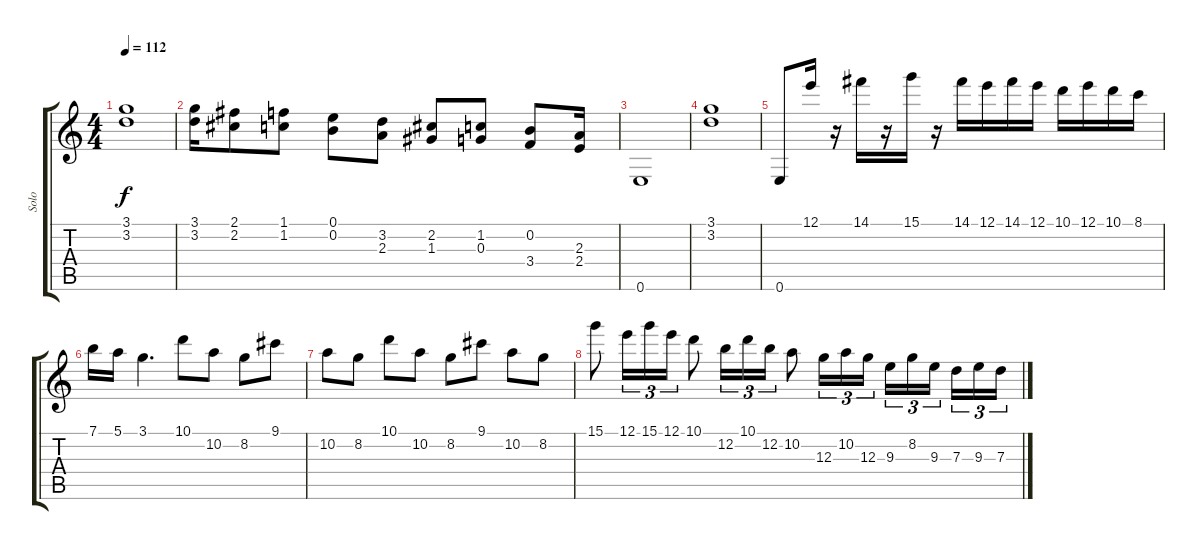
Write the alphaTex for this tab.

\track ("Solo" "Solo") {instrument distortionguitar}
\staff {score tabs}
\tuning (E4 B3 G3 D3 A2 E2) {hide}
\ts (4 4)
\tempo 112
\clef g2
\ks c
(3.1{t} 3.2{t}).1{dy f} |
(3.1 3.2).16 (2.1 2.2).8 (1.1 1.2).8 (0.1 0.2).8 (3.2 2.3).8 (2.2 1.3).8 (1.2 0.3).8 (0.2 3.4).8 (2.3 2.4).16 |
0.6.1 |
(3.1 3.2).1 |
0.6.8 12.1.16 r.16 14.1.16 r.16 15.1.16 r.16 14.1.16 12.1.16 14.1.16 12.1.16 10.1.16 12.1.16 10.1.16 8.1.16 |
7.1.16 5.1.16 3.1.4{d} 10.1.8 10.2.8 8.2.8 9.1.8 |
10.2.8 8.2.8 10.1.8 10.2.8 8.2.8 9.1.8 10.2.8 8.2.8 |
15.1.8 12.1.16{tu (3 2)} 15.1.16{tu (3 2)} 12.1.16{tu (3 2)} 10.1.8 12.2.16{tu (3 2)} 10.1.16{tu (3 2)} 12.2.16{tu (3 2)} 10.2.8 12.3.16{tu (3 2)} 10.2.16{tu (3 2)} 12.3.16{tu (3 2)} 9.3.16{tu (3 2)} 8.2.16{tu (3 2)} 9.3.16{tu (3 2) beam splitsecondary} 7.3.16{tu (3 2)} 9.3.16{tu (3 2)} 7.3.16{tu (3 2)}
